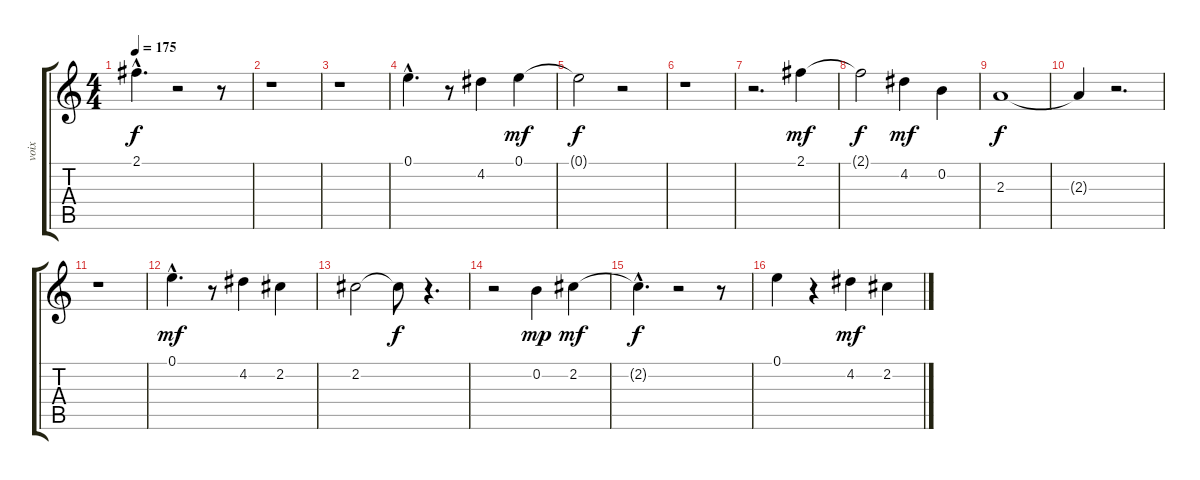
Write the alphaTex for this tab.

\track ("voix" "voix") {instrument acousticguitarsteel}
\staff {score tabs}
\tuning (E4 B3 G3 D3 A2 E2) {hide}
\ts (4 4)
\tempo 175
\clef g2
\ks c
2.1{hac t}.4{d dy f} r.2 r.8 |
r.1 |
r.1 |
0.1{hac}.4{d} r.8 4.2.4 0.1.4{dy mf} |
0.1{t}.2{dy f} r.2 |
r.1 |
r.2{d} 2.1.4{dy mf} |
2.1{t}.2{dy f} 4.2.4{dy mf} 0.2.4 |
2.3.1{dy f} |
2.3{t}.4 r.2{d} |
r.1 |
0.1{hac}.4{d dy mf} r.8 4.2.4 2.2.4 |
2.2.2 2.2{t}.8{dy f} r.4{d} |
r.2 0.2.4{dy mp} 2.2.4{dy mf} |
2.2{hac t}.4{d dy f} r.2 r.8 |
0.1.4 r.4 4.2.4{dy mf} 2.2.4
